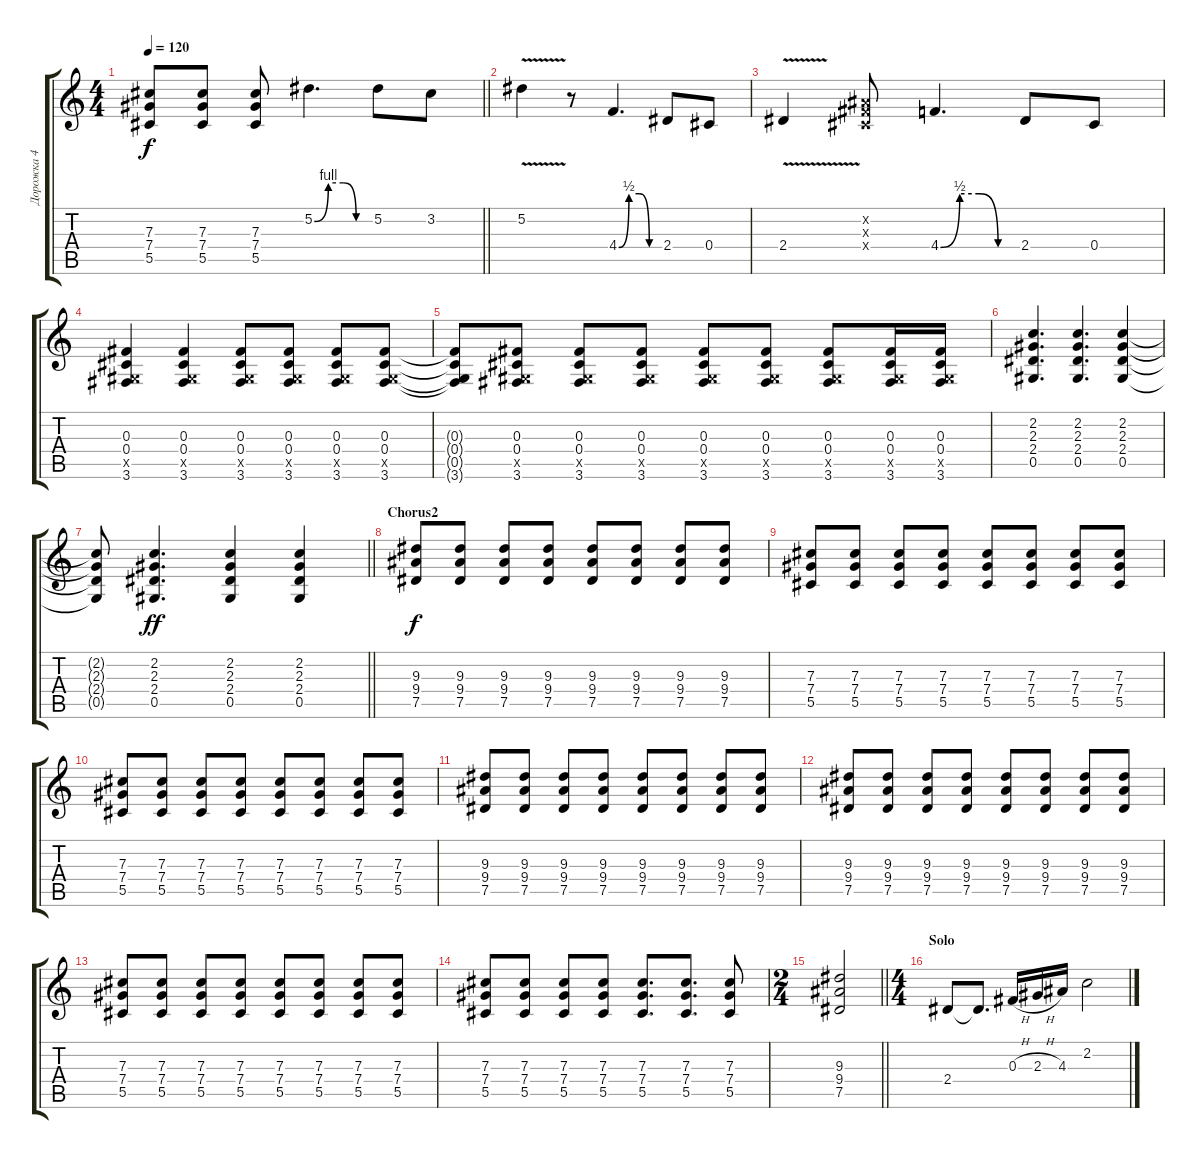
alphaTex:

\track ("Дорожка 4" "Дорожка 4") {instrument distortionguitar}
\staff {score tabs}
\tuning (Eb4 Bb3 Gb3 Db3 Ab2 Eb2) {hide}
\ts (4 4)
\tempo 120
\clef g2
\barLineRight lightlight
\ks c
(7.3 7.4 5.5).8{dy f} (7.3 7.4 5.5).8 (7.3 7.4 5.5).8 5.2{be (custom 0 0 15 4 31 4 45 0 60 0)}.4{d} 5.2.8 3.2.8 |
5.2{v}.4 r.8 4.4{be (custom 0 0 15 2 30 2 45 0 60 0)}.4{d} 2.4.8 0.4.8 |
2.4{v}.4 (0.2{x} 0.3{x} 0.4{x}).8 4.4{be (custom 0 0 15 2 30 2 45 0 60 0)}.4{d} 2.4.8 0.4.8 |
(0.3 0.4 0.5{x} 3.6).4 (0.3 0.4 0.5{x} 3.6).4 (0.3 0.4 0.5{x} 3.6).8 (0.3 0.4 0.5{x} 3.6).8 (0.3 0.4 0.5{x} 3.6).8 (0.3 0.4 0.5{x} 3.6).8 |
(0.3{t} 0.4{t} 0.5{t} 3.6{t}).8 (0.3 0.4 0.5{x} 3.6).8 (0.3 0.4 0.5{x} 3.6).8 (0.3 0.4 0.5{x} 3.6).8 (0.3 0.4 0.5{x} 3.6).8 (0.3 0.4 0.5{x} 3.6).8 (0.3 0.4 0.5{x} 3.6).8 (0.3 0.4 0.5{x} 3.6).16 (0.3 0.4 0.5{x} 3.6).16 |
(2.2 2.3 2.4 0.5).4{d} (2.2 2.3 2.4 0.5).4{d} (2.2 2.3 2.4 0.5).4 |
\barLineRight lightlight
(2.2{t} 2.3{t} 2.4{t} 0.5{t}).8 (2.2 2.3 2.4 0.5).4{d dy ff} (2.2 2.3 2.4 0.5).4 (2.2 2.3 2.4 0.5).4 |
\section ("" "Chorus2")
(9.3 9.4 7.5).8{dy f} (9.3 9.4 7.5).8 (9.3 9.4 7.5).8 (9.3 9.4 7.5).8 (9.3 9.4 7.5).8 (9.3 9.4 7.5).8 (9.3 9.4 7.5).8 (9.3 9.4 7.5).8 |
(7.3 7.4 5.5).8 (7.3 7.4 5.5).8 (7.3 7.4 5.5).8 (7.3 7.4 5.5).8 (7.3 7.4 5.5).8 (7.3 7.4 5.5).8 (7.3 7.4 5.5).8 (7.3 7.4 5.5).8 |
(7.3 7.4 5.5).8 (7.3 7.4 5.5).8 (7.3 7.4 5.5).8 (7.3 7.4 5.5).8 (7.3 7.4 5.5).8 (7.3 7.4 5.5).8 (7.3 7.4 5.5).8 (7.3 7.4 5.5).8 |
(9.3 9.4 7.5).8 (9.3 9.4 7.5).8 (9.3 9.4 7.5).8 (9.3 9.4 7.5).8 (9.3 9.4 7.5).8 (9.3 9.4 7.5).8 (9.3 9.4 7.5).8 (9.3 9.4 7.5).8 |
(9.3 9.4 7.5).8 (9.3 9.4 7.5).8 (9.3 9.4 7.5).8 (9.3 9.4 7.5).8 (9.3 9.4 7.5).8 (9.3 9.4 7.5).8 (9.3 9.4 7.5).8 (9.3 9.4 7.5).8 |
(7.3 7.4 5.5).8 (7.3 7.4 5.5).8 (7.3 7.4 5.5).8 (7.3 7.4 5.5).8 (7.3 7.4 5.5).8 (7.3 7.4 5.5).8 (7.3 7.4 5.5).8 (7.3 7.4 5.5).8 |
(7.3 7.4 5.5).8 (7.3 7.4 5.5).8 (7.3 7.4 5.5).8 (7.3 7.4 5.5).8 (7.3 7.4 5.5).8{d} (7.3 7.4 5.5).8{d} (7.3 7.4 5.5).8 |
\ts (2 4)
\barLineRight lightlight
(9.3 9.4 7.5).2 |
\ts (4 4)
\section ("" "Solo")
2.4.8 2.4{t}.8{d} 0.3{h}.16 2.3{h}.16 4.3.16 2.2.2
